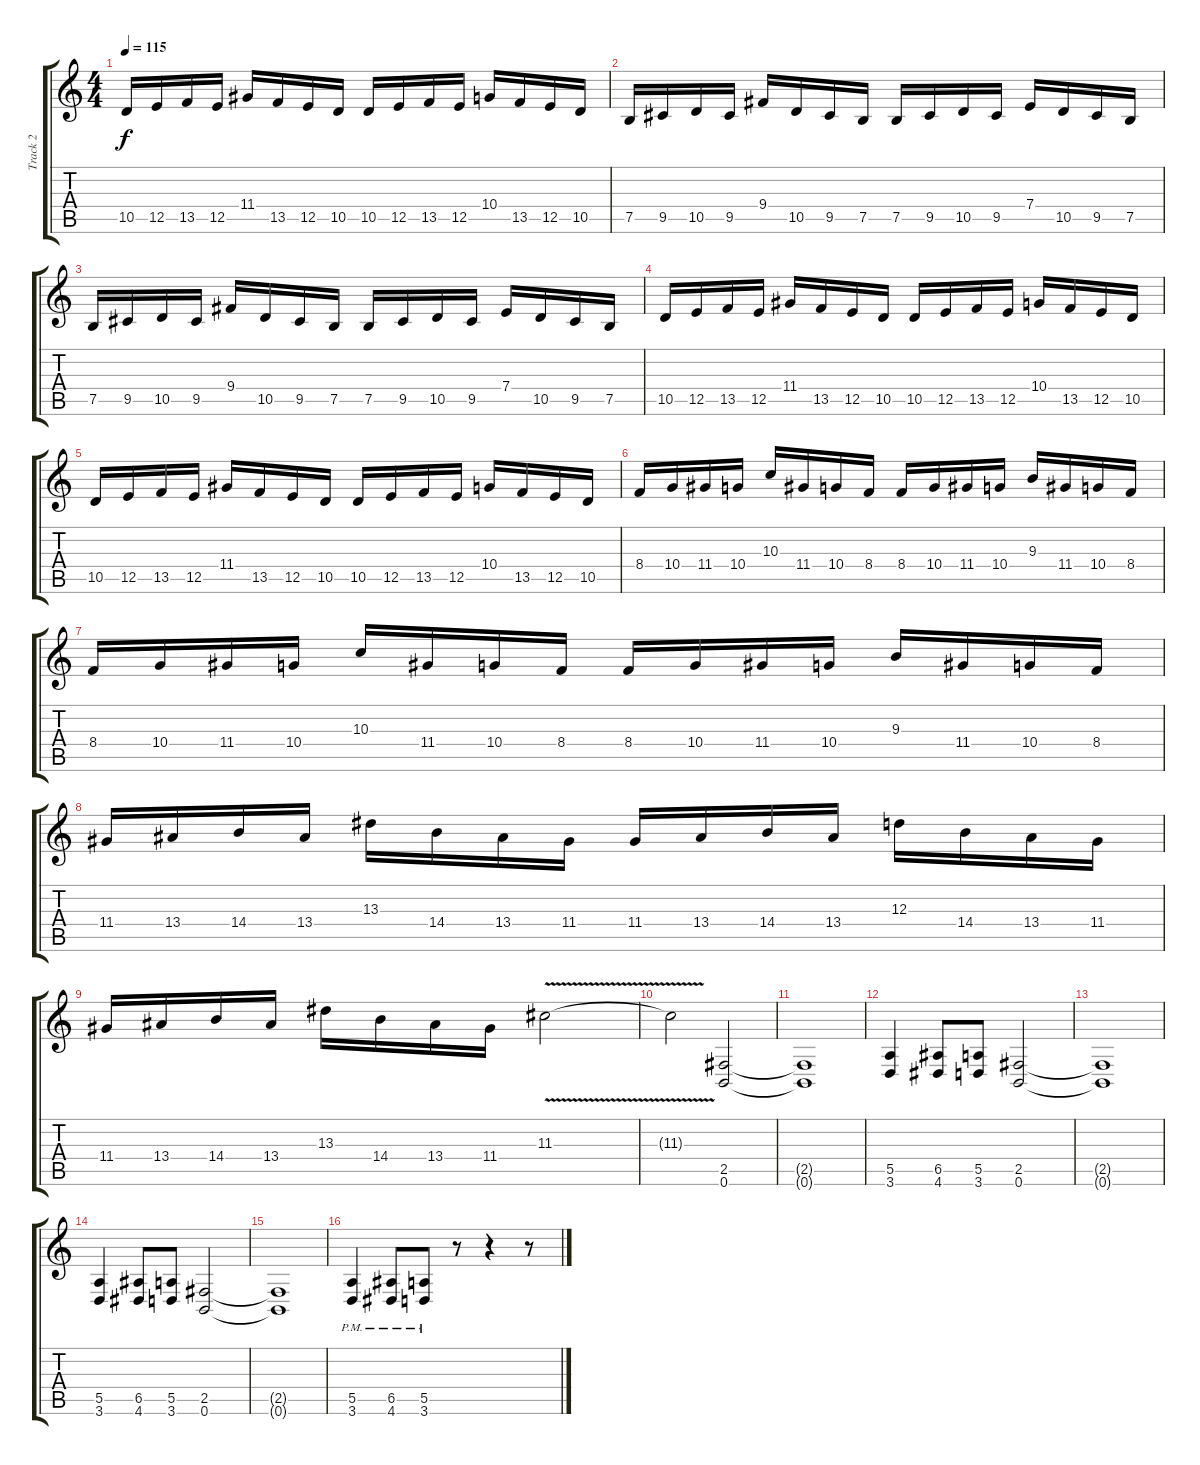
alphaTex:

\track ("Track 2" "Track 2") {instrument distortionguitar}
\staff {score tabs}
\tuning (B3 Gb3 D3 A2 E2 B1) {hide}
\ts (4 4)
\tempo 115
\clef g2
\ks c
10.5.16{dy f} 12.5.16 13.5.16 12.5.16 11.4.16 13.5.16 12.5.16 10.5.16 10.5.16 12.5.16 13.5.16 12.5.16 10.4.16 13.5.16 12.5.16 10.5.16 |
7.5.16 9.5.16 10.5.16 9.5.16 9.4.16 10.5.16 9.5.16 7.5.16 7.5.16 9.5.16 10.5.16 9.5.16 7.4.16 10.5.16 9.5.16 7.5.16 |
7.5.16 9.5.16 10.5.16 9.5.16 9.4.16 10.5.16 9.5.16 7.5.16 7.5.16 9.5.16 10.5.16 9.5.16 7.4.16 10.5.16 9.5.16 7.5.16 |
10.5.16 12.5.16 13.5.16 12.5.16 11.4.16 13.5.16 12.5.16 10.5.16 10.5.16 12.5.16 13.5.16 12.5.16 10.4.16 13.5.16 12.5.16 10.5.16 |
10.5.16 12.5.16 13.5.16 12.5.16 11.4.16 13.5.16 12.5.16 10.5.16 10.5.16 12.5.16 13.5.16 12.5.16 10.4.16 13.5.16 12.5.16 10.5.16 |
8.4.16 10.4.16 11.4.16 10.4.16 10.3.16 11.4.16 10.4.16 8.4.16 8.4.16 10.4.16 11.4.16 10.4.16 9.3.16 11.4.16 10.4.16 8.4.16 |
8.4.16 10.4.16 11.4.16 10.4.16 10.3.16 11.4.16 10.4.16 8.4.16 8.4.16 10.4.16 11.4.16 10.4.16 9.3.16 11.4.16 10.4.16 8.4.16 |
11.4.16 13.4.16 14.4.16 13.4.16 13.3.16 14.4.16 13.4.16 11.4.16 11.4.16 13.4.16 14.4.16 13.4.16 12.3.16 14.4.16 13.4.16 11.4.16 |
11.4.16 13.4.16 14.4.16 13.4.16 13.3.16 14.4.16 13.4.16 11.4.16 11.3{v}.2 |
11.3{t}.2 (2.5 0.6).2 |
(2.5{t} 0.6{t}).1 |
(5.5 3.6).4 (6.5 4.6).8 (5.5 3.6).8 (2.5 0.6).2 |
(2.5{t} 0.6{t}).1 |
(5.5 3.6).4 (6.5 4.6).8 (5.5 3.6).8 (2.5 0.6).2 |
(2.5{t} 0.6{t}).1 |
(5.5{pm} 3.6{pm}).4 (6.5{pm} 4.6{pm}).8 (5.5{pm} 3.6{pm}).8 r.8 r.4 r.8
